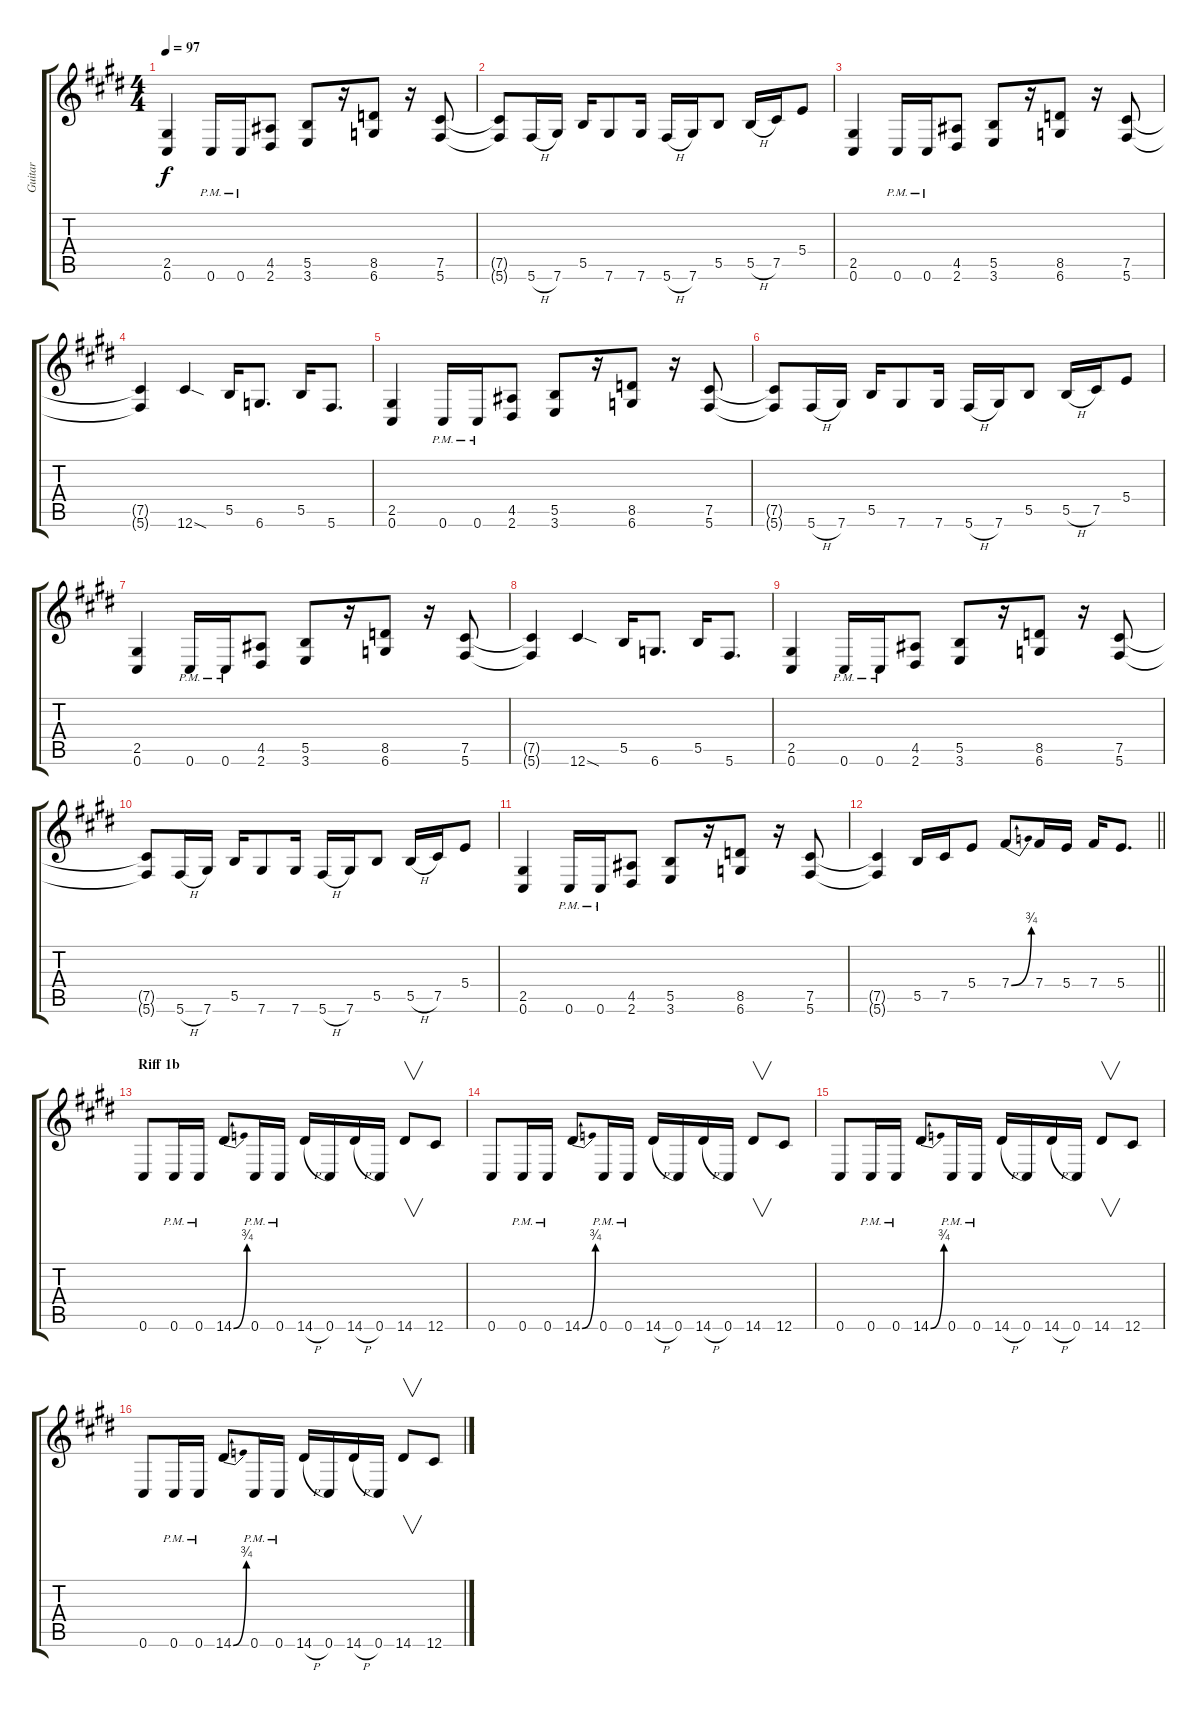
\track ("Guitar" "Guitar") {instrument distortionguitar}
\staff {score tabs}
\tuning (Db4 Ab3 E3 B2 Gb2 Db2) {hide}
\ts (4 4)
\tempo 97
\clef g2
\ks e
(2.5 0.6).4{dy f} 0.6{pm}.16 0.6{pm}.16 (4.5 2.6).8 (5.5 3.6).8 r.16 (8.5 6.6).8 r.16 (7.5 5.6).8 |
(7.5{t} 5.6{t}).8 5.6{h}.16 7.6.16 5.5.16 7.6.8 7.6.16 5.6{h}.16 7.6.16 5.5.8 5.5{h}.16 7.5.16 5.4.8 |
(2.5 0.6).4 0.6{pm}.16 0.6{pm}.16 (4.5 2.6).8 (5.5 3.6).8 r.16 (8.5 6.6).8 r.16 (7.5 5.6).8 |
(7.5{t} 5.6{t}).4 12.6{sod}.4 5.5.16 6.6.8{d} 5.5.16 5.6.8{d} |
(2.5 0.6).4 0.6{pm}.16 0.6{pm}.16 (4.5 2.6).8 (5.5 3.6).8 r.16 (8.5 6.6).8 r.16 (7.5 5.6).8 |
(7.5{t} 5.6{t}).8 5.6{h}.16 7.6.16 5.5.16 7.6.8 7.6.16 5.6{h}.16 7.6.16 5.5.8 5.5{h}.16 7.5.16 5.4.8 |
(2.5 0.6).4 0.6{pm}.16 0.6{pm}.16 (4.5 2.6).8 (5.5 3.6).8 r.16 (8.5 6.6).8 r.16 (7.5 5.6).8 |
(7.5{t} 5.6{t}).4 12.6{sod}.4 5.5.16 6.6.8{d} 5.5.16 5.6.8{d} |
(2.5 0.6).4 0.6{pm}.16 0.6{pm}.16 (4.5 2.6).8 (5.5 3.6).8 r.16 (8.5 6.6).8 r.16 (7.5 5.6).8 |
(7.5{t} 5.6{t}).8 5.6{h}.16 7.6.16 5.5.16 7.6.8 7.6.16 5.6{h}.16 7.6.16 5.5.8 5.5{h}.16 7.5.16 5.4.8 |
(2.5 0.6).4 0.6{pm}.16 0.6{pm}.16 (4.5 2.6).8 (5.5 3.6).8 r.16 (8.5 6.6).8 r.16 (7.5 5.6).8 |
\barLineRight lightlight
(7.5{t} 5.6{t}).4 5.5.16 7.5.16 5.4.8 7.4{be (bend 0 0 60 3)}.8 7.4.16 5.4.16 7.4.16 5.4.8{d} |
\section ("" "Riff 1b")
0.6.8 0.6{pm}.16 0.6{pm}.16 14.6{be (bend 0 0 60 3)}.8 0.6{pm}.16 0.6{pm}.16 14.6{h}.16 0.6.16 14.6{h}.16 0.6.16 14.6.8{v} 12.6.8 |
0.6.8 0.6{pm}.16 0.6{pm}.16 14.6{be (bend 0 0 60 3)}.8 0.6{pm}.16 0.6{pm}.16 14.6{h}.16 0.6.16 14.6{h}.16 0.6.16 14.6.8{v} 12.6.8 |
0.6.8 0.6{pm}.16 0.6{pm}.16 14.6{be (bend 0 0 60 3)}.8 0.6{pm}.16 0.6{pm}.16 14.6{h}.16 0.6.16 14.6{h}.16 0.6.16 14.6.8{v} 12.6.8 |
0.6.8 0.6{pm}.16 0.6{pm}.16 14.6{be (bend 0 0 60 3)}.8 0.6{pm}.16 0.6{pm}.16 14.6{h}.16 0.6.16 14.6{h}.16 0.6.16 14.6.8{v} 12.6.8
